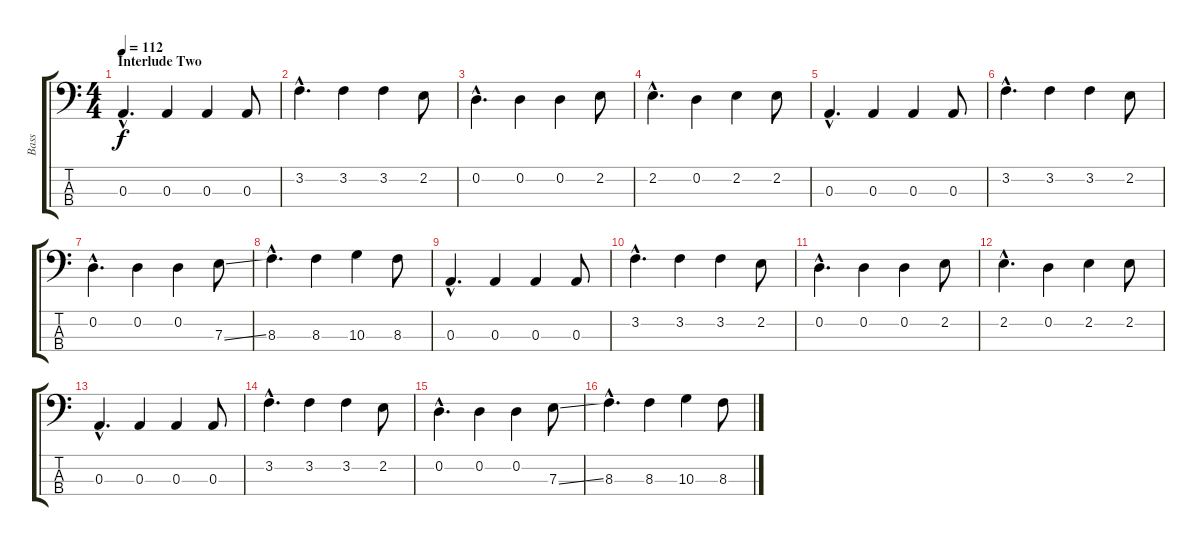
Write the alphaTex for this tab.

\track ("Bass" "Bass") {instrument electricbassfinger}
\staff {score tabs}
\tuning (G2 D2 A1 E1) {hide}
\ts (4 4)
\section ("" "Interlude Two")
\tempo 112
\clef f4
\ks c
0.3{hac}.4{d dy f} 0.3.4 0.3.4 0.3.8 |
3.2{hac}.4{d} 3.2.4 3.2.4 2.2.8 |
0.2{hac}.4{d} 0.2.4 0.2.4 2.2.8 |
2.2{hac}.4{d} 0.2.4 2.2.4 2.2.8 |
0.3{hac}.4{d} 0.3.4 0.3.4 0.3.8 |
3.2{hac}.4{d} 3.2.4 3.2.4 2.2.8 |
0.2{hac}.4{d} 0.2.4 0.2.4 7.3{ss}.8 |
8.3{hac}.4{d} 8.3.4 10.3.4 8.3.8 |
0.3{hac}.4{d} 0.3.4 0.3.4 0.3.8 |
3.2{hac}.4{d} 3.2.4 3.2.4 2.2.8 |
0.2{hac}.4{d} 0.2.4 0.2.4 2.2.8 |
2.2{hac}.4{d} 0.2.4 2.2.4 2.2.8 |
0.3{hac}.4{d} 0.3.4 0.3.4 0.3.8 |
3.2{hac}.4{d} 3.2.4 3.2.4 2.2.8 |
0.2{hac}.4{d} 0.2.4 0.2.4 7.3{ss}.8 |
8.3{hac}.4{d} 8.3.4 10.3.4 8.3.8
